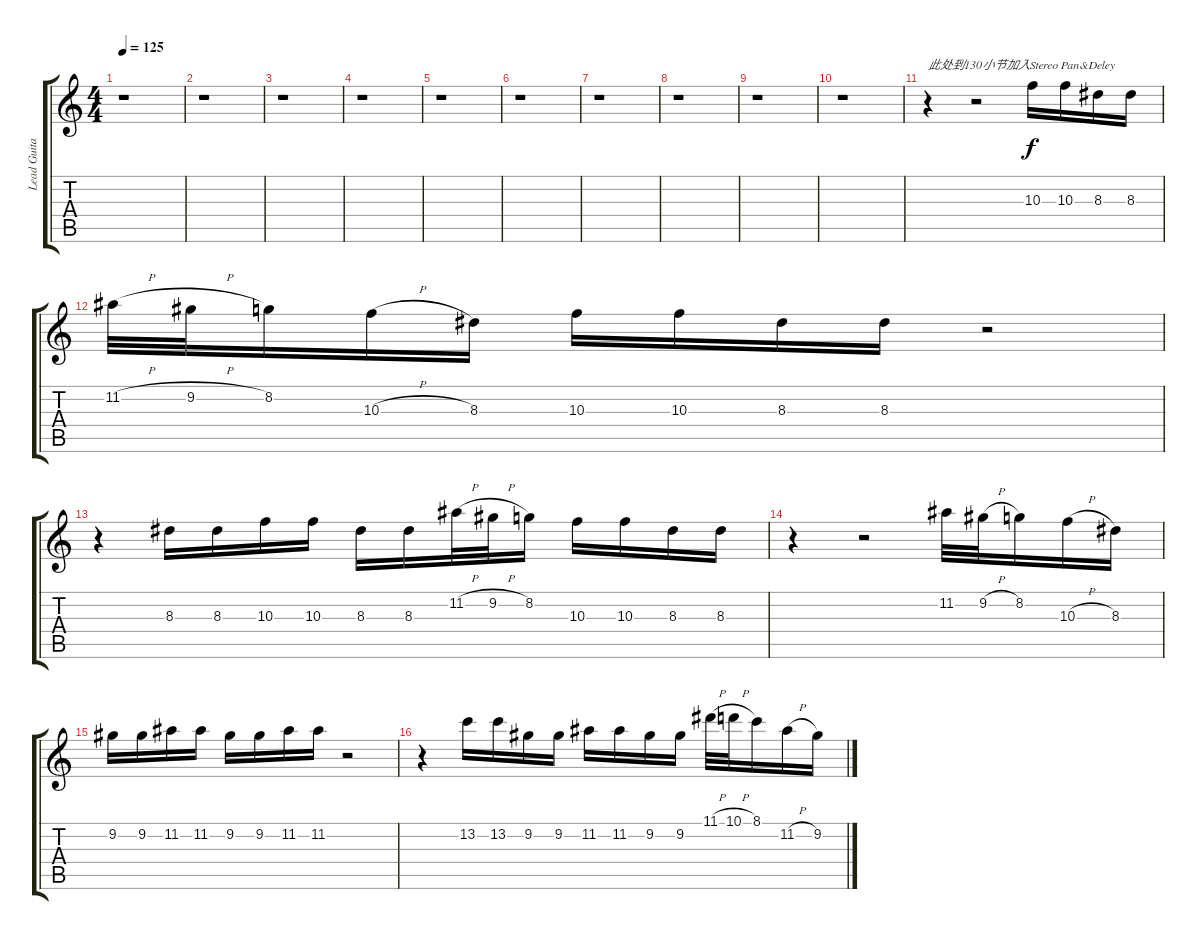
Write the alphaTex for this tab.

\track ("Lead Guitar2" "Lead Guita") {instrument overdrivenguitar}
\staff {score tabs}
\tuning (E4 B3 G3 D3 A2 E2) {hide}
\ts (4 4)
\tempo 125
\clef g2
\ks c
r.1{dy f} |
r.1 |
r.1 |
r.1 |
r.1 |
r.1 |
r.1 |
r.1 |
r.1 |
r.1 |
r.4{txt "此处到130小节加入Stereo Pan&Deley"} r.2 10.3.16 10.3.16 8.3.16 8.3.16 |
11.2{h}.32 9.2{h}.32 8.2.16 10.3{h}.16 8.3.16 10.3.16 10.3.16 8.3.16 8.3.16 r.2 |
r.4 8.3.16 8.3.16 10.3.16 10.3.16 8.3.16 8.3.16 11.2{h}.32 9.2{h}.32 8.2.16 10.3.16 10.3.16 8.3.16 8.3.16 |
r.4 r.2 11.2.32 9.2{h}.32 8.2.16 10.3{h}.16 8.3.16 |
9.2.16 9.2.16 11.2.16 11.2.16 9.2.16 9.2.16 11.2.16 11.2.16 r.2 |
r.4 13.2.16 13.2.16 9.2.16 9.2.16 11.2.16 11.2.16 9.2.16 9.2.16 11.1{h}.32 10.1{h}.32 8.1.16 11.2{h}.16 9.2.16
